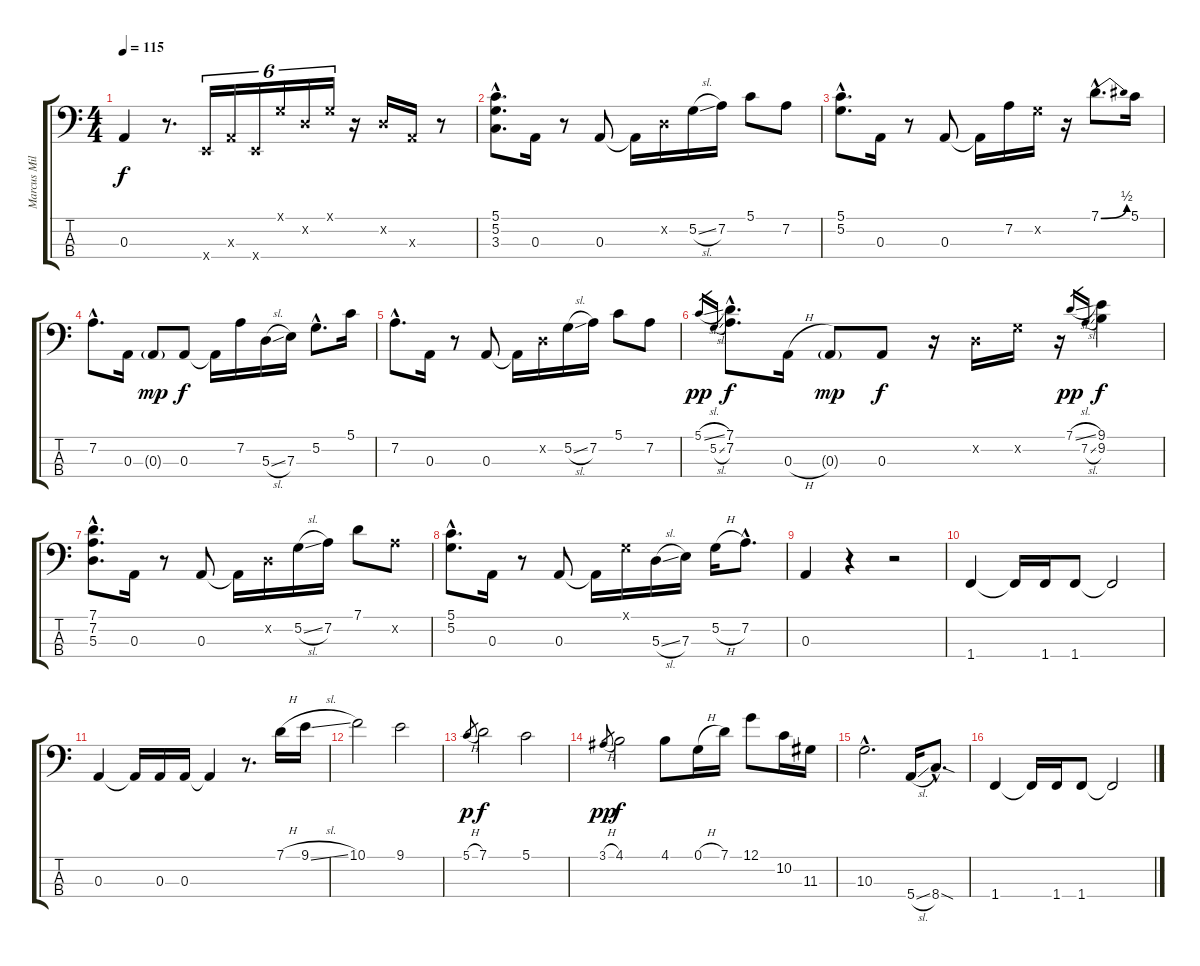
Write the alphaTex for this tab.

\track ("Marcus Miller" "Marcus Mil") {instrument slapbass1}
\staff {score tabs}
\tuning (G2 D2 A1 E1) {hide}
\ts (4 4)
\tempo 115
\clef f4
\ks c
0.3.4{dy f} r.8{d} 0.4{x}.16{tu (6 4)} 0.3{x}.16{tu (6 4)} 0.4{x}.16{tu (6 4)} 0.1{x}.16{tu (6 4)} 0.2{x}.16{tu (6 4)} 0.1{x}.16{tu (6 4)} r.16 0.2{x}.16 0.3{x}.16 r.8 |
(5.1{hac} 5.2{hac} 3.3{hac}).8{d} 0.3.16 r.8 0.3.8 0.3{t}.16 0.2{x}.16 5.2{sl}.16 7.2.16 5.1.8 7.2.8 |
(5.1{hac} 5.2{hac}).8{d} 0.3.16 r.8 0.3.8 0.3{t}.16 7.2.16 5.2{x}.16 r.16 7.1{be (bend 0 0 60 2) hac}.8{d} 5.1.16 |
7.2{hac}.8{d} 0.3.16 0.3{g}.8{dy mp} 0.3.8{dy f} 0.3{t}.16 7.2.16 5.3{sl}.16 7.3.16 5.2{hac}.8{d} 5.1.16 |
7.2{hac}.8{d} 0.3.16 r.8 0.3.8 0.3{t}.16 0.2{x}.16 5.2{sl}.16 7.2.16 5.1.8 7.2.8 |
5.1{sl}.16{gr dy pp} 5.2{sl}.16{gr} (7.1{hac} 7.2{hac}).8{d dy f} 0.3{h}.16 0.3{g}.8{dy mp} 0.3.8{dy f} r.16 0.2{x}.16 5.2{x}.16 r.16 7.1{sl}.16{gr dy pp} 7.2{sl}.16{gr} (9.1 9.2).4{dy f} |
(7.1{hac} 7.2{hac} 5.3{hac}).8{d} 0.3.16 r.8 0.3.8 0.3{t}.16 0.2{x}.16 5.2{sl}.16 7.2.16 7.1.8 7.2{x}.8 |
(5.1{hac} 5.2{hac}).8{d} 0.3.16 r.8 0.3.8 0.3{t}.16 0.1{x}.16 5.3{sl}.16 7.3.16 5.2{h}.16 7.2{hac}.8{d} |
0.3.4 r.4 r.2 |
1.4.4 1.4{t}.16 1.4.16 1.4.8 1.4{t}.2 |
0.3.4 0.3{t}.16 0.3.16 0.3.16 0.3{t}.4 r.8{d} 7.1{h}.16{instrument electricbassfinger} 9.1{sl}.16 |
10.1.2 9.1.2 |
5.1{h}.8{gr dy p} 7.1.2{dy f} 5.1.2 |
3.1{h}.8{gr dy pp} 4.1.2{dy f} 4.1.8 0.1{h}.16 7.1.16 12.1.8 10.2.16 11.3.16 |
10.3{hac}.2{d} 5.4{sl}.16 8.4{sod hac}.8{d} |
1.4.4 1.4{t}.16 1.4.16 1.4.8 1.4{t}.2
